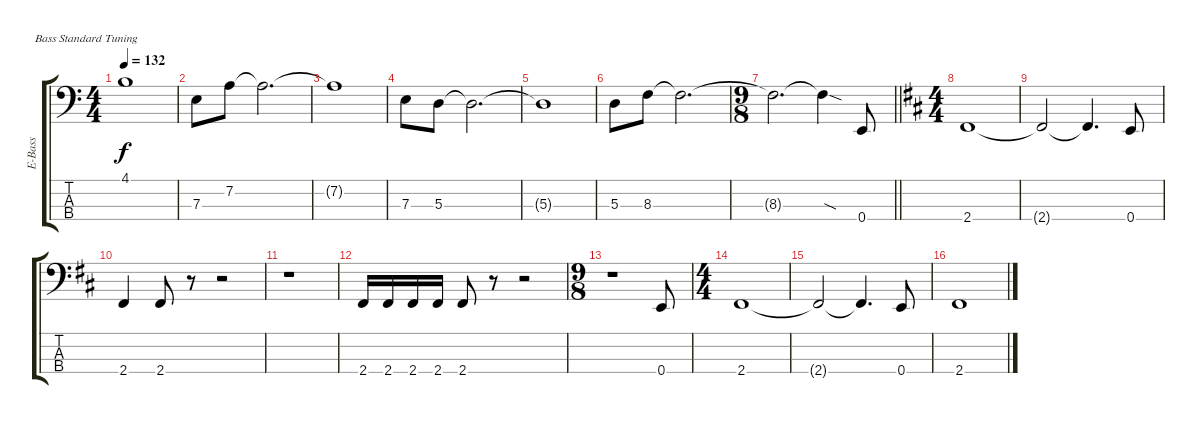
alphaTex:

\defaultSystemsLayout 4
\bracketExtendMode groupsimilarinstruments
\otherSystemsTrackNameOrientation horizontal
\track ("Electric Bass" "E-Bass") {multiBarRest instrument electricbassfinger}
\staff {score tabs}
\tuning (G2 D2 A1 E1)
\ts (4 4)
\tempo 132
\clef f4
\ks c
4.1{t}.1{dy f beam Down} |
7.3.8{beam Down} 7.2.8{beam Down} 7.2{t}.2{d beam Down} |
7.2{t}.1{beam Down} |
7.3.8{beam Down} 5.3.8{beam Down} 5.3{t}.2{d beam Down} |
5.3{t}.1{beam Down} |
5.3.8{beam Down} 8.3.8{beam Down} 8.3{t}.2{d beam Down} |
\ts (9 8)
\beaming (8 2 2 3)
\barLineRight lightlight
8.3{t}.2{d beam Down} 8.3{sod t}.4{beam Down} 0.4.8{beam Up} |
\ts (4 4)
\beaming (8 2 2 3)
\ks d
2.4{acc #}.1{beam Up} |
2.4{t acc #}.2{beam Up} 2.4{t acc #}.4{d beam Up} 0.4{acc forcenatural}.8{beam Up} |
2.4{acc #}.4{beam Up} 2.4{acc #}.8{beam Up} r.8{beam Up} r.2{beam Up} |
r.1{beam Down} |
2.4{acc #}.16{beam Up} 2.4{acc #}.16{beam Up} 2.4{acc #}.16{beam Up} 2.4{acc #}.16{beam Up} 2.4{acc #}.8{beam Up} r.8{beam Up} r.2{beam Up} |
\ts (9 8)
\beaming (8 2 2 3)
r.1{beam Down} 0.4{acc forcenatural}.8{beam Up} |
\ts (4 4)
\beaming (8 2 2 2 2)
2.4{acc #}.1{beam Up} |
2.4{t acc #}.2{beam Up} 2.4{t acc #}.4{d beam Up} 0.4{acc forcenatural}.8{beam Up} |
2.4{acc #}.1{beam Up}
